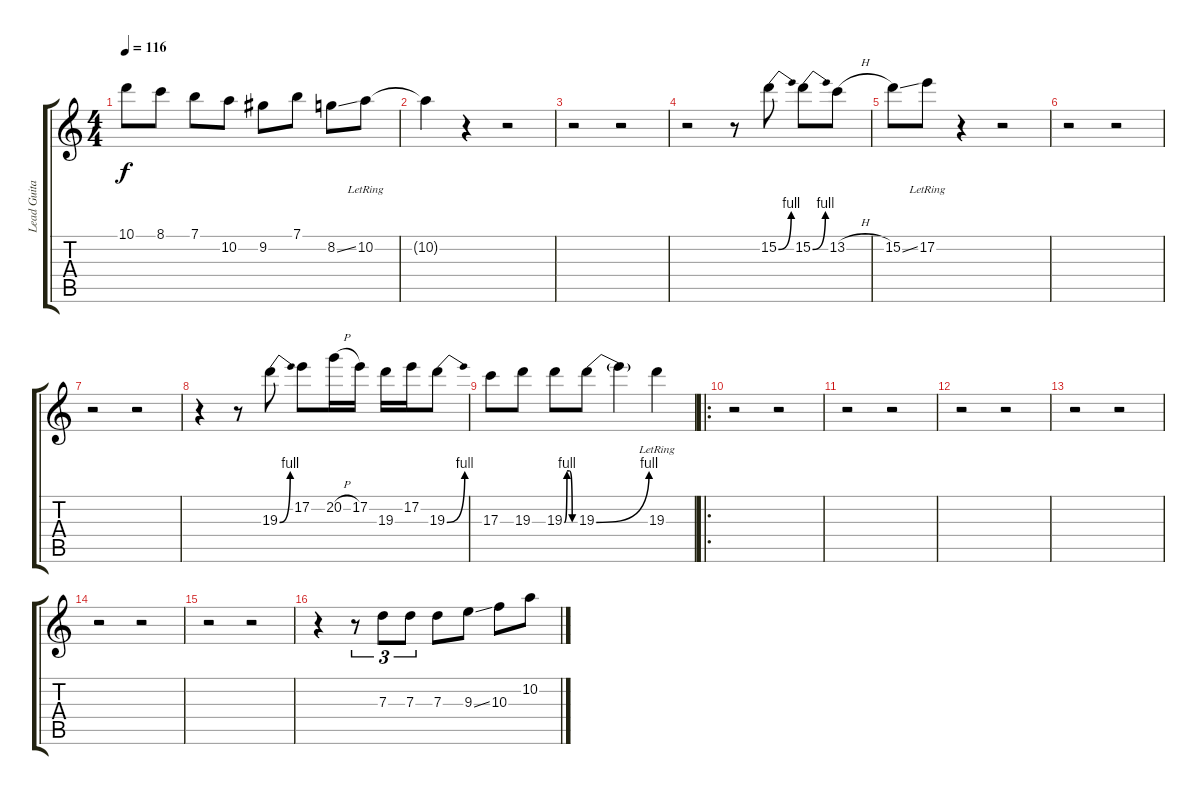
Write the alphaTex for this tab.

\track ("Lead Guitar" "Lead Guita") {instrument distortionguitar}
\staff {score tabs}
\tuning (E4 B3 G3 D3 A2 E2) {hide}
\ts (4 4)
\tempo 116
\clef g2
\ks c
10.1.8{dy f} 8.1.8 7.1.8 10.2.8 9.2.8 7.1.8 8.2{ss}.8 10.2{lr}.8 |
10.2{t}.4 r.4 r.2 |
r.2 r.2 |
r.2 r.8 15.2{be (bend 0 0 60 4)}.8 15.2{be (bend 0 0 60 4)}.8 13.2{h}.8 |
15.2{ss}.8 17.2{lr}.8 r.4 r.2 |
r.2 r.2 |
r.2 r.2 |
r.4 r.8 19.3{be (bend 0 0 60 4)}.8 17.2.8 20.2{h}.16 17.2.16 19.3.16 17.2.16 19.3{be (bend 0 0 60 4)}.8 |
17.3.8 19.3.8 19.3{be (custom 0 0 15 4 30 4 45 0 60 0)}.8 19.3{be (bend 0 0 60 4)}.8 19.3{t}.4 19.3{lr}.4 |
\ro
r.2 r.2 |
r.2 r.2 |
r.2 r.2 |
r.2 r.2 |
r.2 r.2 |
r.2 r.2 |
r.4 r.8{tu (3 2)} 7.3.8{tu (3 2)} 7.3.8{tu (3 2)} 7.3.8 9.3{ss}.8 10.3.8 10.2.8
